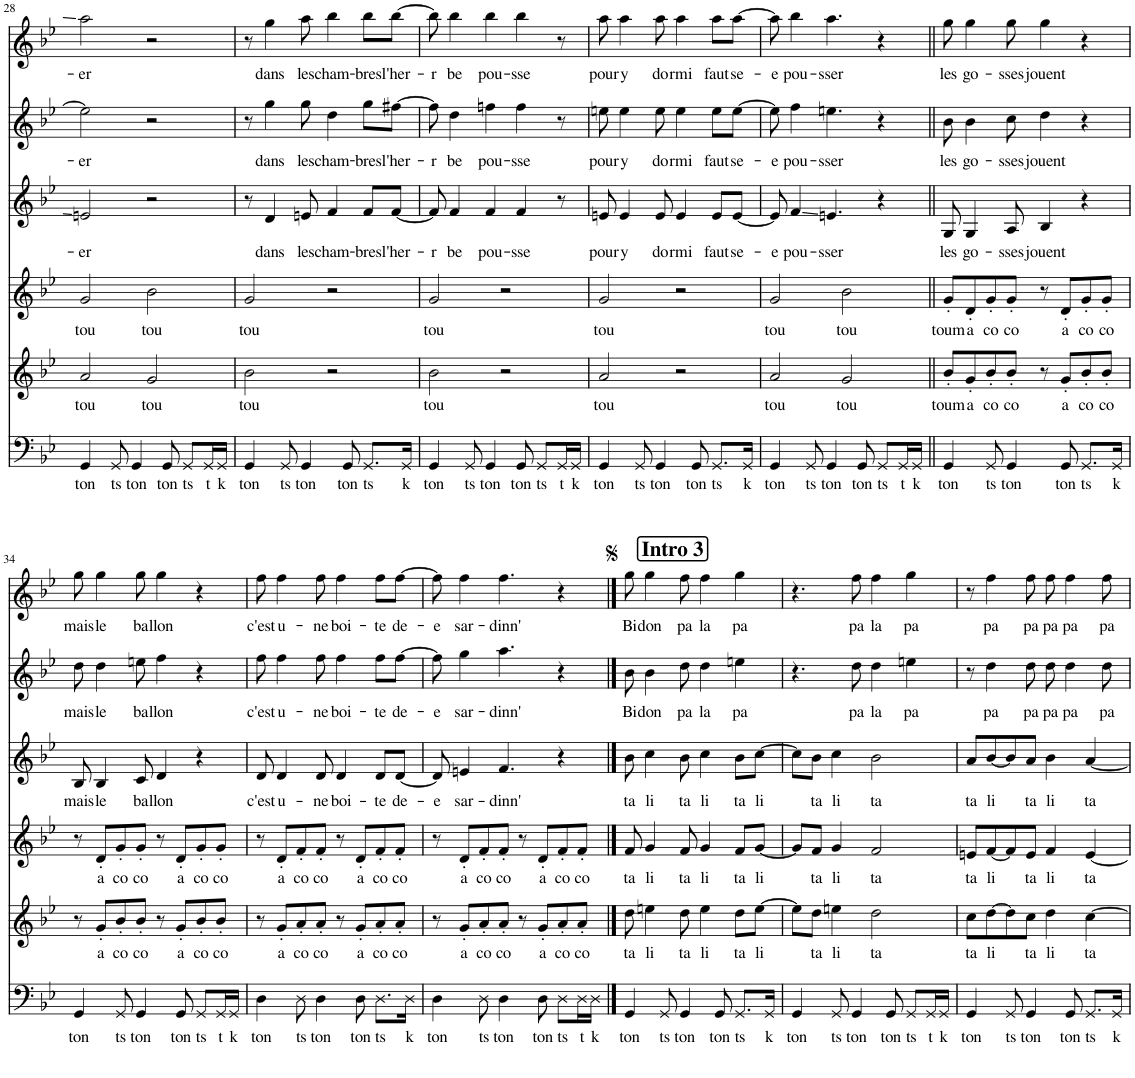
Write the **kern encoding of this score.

**kern	**text	**kern	**text	**kern	**text	**kern	**text	**kern	**text	**kern	**text
*part6	*part6	*part5	*part5	*part4	*part4	*part3	*part3	*part2	*part2	*part1	*part1
*staff6	*staff6	*staff5	*staff5	*staff4	*staff4	*staff3	*staff3	*staff2	*staff2	*staff1	*staff1
*I"Bass	*	*I"Voice	*	*I"Voice	*	*I"Voice	*	*I"Voice	*	*I"Voice	*
!!LO:PB:g=z
*clefF4	*	*clefG2	*	*clefG2	*	*clefG2	*	*clefG2	*	*clefG2	*
*	*	*	*	*Trd1c2	*	*Trd1c2	*	*	*	*	*
*k[b-e-]	*	*k[b-e-]	*	*k[b-e-]	*	*k[b-e-]	*	*k[b-e-]	*	*k[b-e-]	*
*M4/4	*	*M4/4	*	*M4/4	*	*M4/4	*	*M4/4	*	*M4/4	*
=28	=28	=28	=28	=28	=28	=28	=28	=28	=28	=28	=28
!	!LO:LY:b	!	!LO:LY:b	!	!LO:LY:b	!	!LO:LY:b	!	!LO:LY:b	!	!LO:LY:b
4GG/	ton	2a/	tou	2g/	tou	2en/	-er	2ee\]	-er	2aa\	-er
!	!LO:LY:b	!	!	!	!	!	!	!	!	!	!
8GG/	ts	.	.	.	.	.	.	.	.	.	.
!	!LO:LY:b	!	!	!	!	!	!	!	!	!	!
4GG/	ton	.	.	.	.	.	.	.	.	.	.
!	!	!	!LO:LY:b	!	!LO:LY:b	!	!	!	!	!	!
.	.	2g/	tou	2b-\	tou	2r	.	2r	.	2r	.
!	!LO:LY:b	!	!	!	!	!	!	!	!	!	!
8GG/	ton	.	.	.	.	.	.	.	.	.	.
!	!LO:LY:b	!	!	!	!	!	!	!	!	!	!
8GG/L	ts	.	.	.	.	.	.	.	.	.	.
!	!LO:LY:b	!	!	!	!	!	!	!	!	!	!
16GG/L	t	.	.	.	.	.	.	.	.	.	.
!	!LO:LY:b	!	!	!	!	!	!	!	!	!	!
16GG/JJ	k	.	.	.	.	.	.	.	.	.	.
=29	=29	=29	=29	=29	=29	=29	=29	=29	=29	=29	=29
!	!LO:LY:b	!	!LO:LY:b	!	!LO:LY:b	!	!	!	!	!	!
4GG/	ton	2b-\	tou	2g/	tou	8r	.	8r	.	8r	.
!	!	!	!	!	!	!	!LO:LY:b	!	!LO:LY:b	!	!LO:LY:b
.	.	.	.	.	.	4d/	dans	4gg\	dans	4gg\	dans
!	!LO:LY:b	!	!	!	!	!	!	!	!	!	!
8GG/	ts	.	.	.	.	.	.	.	.	.	.
!	!LO:LY:b	!	!	!	!	!	!LO:LY:b	!	!LO:LY:b	!	!LO:LY:b
4GG/	ton	.	.	.	.	8en/	les	8gg\	les	8aa\	les
!	!	!	!	!	!	!	!LO:LY:b	!	!LO:LY:b	!	!LO:LY:b
.	.	2r	.	2r	.	4f/	cham-	4dd\	cham-	4bb-\	cham-
!	!LO:LY:b	!	!	!	!	!	!	!	!	!	!
8GG/	ton	.	.	.	.	.	.	.	.	.	.
!	!LO:LY:b	!	!	!	!	!	!LO:LY:b	!	!LO:LY:b	!	!LO:LY:b
8.GG/L	ts	.	.	.	.	8f/L	-bres	8gg\L	-bres	8bb-\L	-bres
!	!	!	!	!	!	!	!LO:LY:b	!	!LO:LY:b	!	!LO:LY:b
.	.	.	.	.	.	[8f/J	l'her-	[8ff#X\J	l'her-	[8bb-\J	l'her-
!	!LO:LY:b	!	!	!	!	!	!	!	!	!	!
16GG/Jk	k	.	.	.	.	.	.	.	.	.	.
=30	=30	=30	=30	=30	=30	=30	=30	=30	=30	=30	=30
!	!LO:LY:b	!	!LO:LY:b	!	!LO:LY:b	!	!LO:LY:b	!	!LO:LY:b	!	!LO:LY:b
4GG/	ton	2b-\	tou	2g/	tou	8f/]	-r	8ff#\]	-r	8bb-\]	-r
!	!	!	!	!	!	!	!LO:LY:b	!	!LO:LY:b	!	!LO:LY:b
.	.	.	.	.	.	4f/	be	4dd\	be	4bb-\	be
!	!LO:LY:b	!	!	!	!	!	!	!	!	!	!
8GG/	ts	.	.	.	.	.	.	.	.	.	.
!	!LO:LY:b	!	!	!	!	!	!LO:LY:b	!	!LO:LY:b	!	!LO:LY:b
4GG/	ton	.	.	.	.	4f/	pou-	4ffn\	pou-	4bb-\	pou-
.	.	2r	.	2r	.	.	.	.	.	.	.
!	!LO:LY:b	!	!	!	!	!	!LO:LY:b	!	!LO:LY:b	!	!LO:LY:b
8GG/	ton	.	.	.	.	4f/	-sse	4ff\	-sse	4bb-\	-sse
!	!LO:LY:b	!	!	!	!	!	!	!	!	!	!
8GG/L	ts	.	.	.	.	.	.	.	.	.	.
!	!LO:LY:b	!	!	!	!	!	!	!	!	!	!
16GG/L	t	.	.	.	.	8r	.	8r	.	8r	.
!	!LO:LY:b	!	!	!	!	!	!	!	!	!	!
16GG/JJ	k	.	.	.	.	.	.	.	.	.	.
=31	=31	=31	=31	=31	=31	=31	=31	=31	=31	=31	=31
!	!LO:LY:b	!	!LO:LY:b	!	!LO:LY:b	!	!LO:LY:b	!	!LO:LY:b	!	!LO:LY:b
4GG/	ton	2a/	tou	2g/	tou	8en/	pour	8een\	pour	8aa\	pour
!	!	!	!	!	!	!	!LO:LY:b	!	!LO:LY:b	!	!LO:LY:b
.	.	.	.	.	.	4e/	y	4ee\	y	4aa\	y
!	!LO:LY:b	!	!	!	!	!	!	!	!	!	!
8GG/	ts	.	.	.	.	.	.	.	.	.	.
!	!LO:LY:b	!	!	!	!	!	!LO:LY:b	!	!LO:LY:b	!	!LO:LY:b
4GG/	ton	.	.	.	.	8e/	do-	8ee\	do-	8aa\	do-
!	!	!	!	!	!	!	!LO:LY:b	!	!LO:LY:b	!	!LO:LY:b
.	.	2r	.	2r	.	4e/	-rmi	4ee\	-rmi	4aa\	-rmi
!	!LO:LY:b	!	!	!	!	!	!	!	!	!	!
8GG/	ton	.	.	.	.	.	.	.	.	.	.
!	!LO:LY:b	!	!	!	!	!	!LO:LY:b	!	!LO:LY:b	!	!LO:LY:b
8.GG/L	ts	.	.	.	.	8e/L	faut	8ee\L	faut	8aa\L	faut
!	!	!	!	!	!	!	!LO:LY:b	!	!LO:LY:b	!	!LO:LY:b
.	.	.	.	.	.	[8e/J	se-	[8ee\J	se-	[8aa\J	se-
!	!LO:LY:b	!	!	!	!	!	!	!	!	!	!
16GG/Jk	k	.	.	.	.	.	.	.	.	.	.
=32	=32	=32	=32	=32	=32	=32	=32	=32	=32	=32	=32
!	!LO:LY:b	!	!LO:LY:b	!	!LO:LY:b	!	!LO:LY:b	!	!LO:LY:b	!	!LO:LY:b
4GG/	ton	2a/	tou	2g/	tou	8e/]	-e	8ee\]	-e	8aa\]	-e
!	!	!	!	!	!	!	!LO:LY:b	!	!LO:LY:b	!	!LO:LY:b
.	.	.	.	.	.	4f/	pou-	4ff\	pou-	4bb-\	pou-
!	!LO:LY:b	!	!	!	!	!	!	!	!	!	!
8GG/	ts	.	.	.	.	.	.	.	.	.	.
!	!LO:LY:b	!	!	!	!	!	!LO:LY:b	!	!LO:LY:b	!	!LO:LY:b
4GG/	ton	.	.	.	.	4.en/	-sser	4.een\	-sser	4.aa\	-sser
!	!	!	!LO:LY:b	!	!LO:LY:b	!	!	!	!	!	!
.	.	2g/	tou	2b-\	tou	.	.	.	.	.	.
!	!LO:LY:b	!	!	!	!	!	!	!	!	!	!
8GG/	ton	.	.	.	.	.	.	.	.	.	.
!	!LO:LY:b	!	!	!	!	!	!	!	!	!	!
8GG/L	ts	.	.	.	.	4r	.	4r	.	4r	.
!	!LO:LY:b	!	!	!	!	!	!	!	!	!	!
16GG/L	t	.	.	.	.	.	.	.	.	.	.
!	!LO:LY:b	!	!	!	!	!	!	!	!	!	!
16GG/JJ	k	.	.	.	.	.	.	.	.	.	.
=33||	=33||	=33||	=33||	=33||	=33||	=33||	=33||	=33||	=33||	=33||	=33||
!	!LO:LY:b	!	!LO:LY:b	!	!LO:LY:b	!	!LO:LY:b	!	!LO:LY:b	!	!LO:LY:b
4GG/	ton	8b-'/L	toum	8g'/L	toum	8G/	les	8b-\	les	8gg\	les
!	!	!	!LO:LY:b	!	!LO:LY:b	!	!LO:LY:b	!	!LO:LY:b	!	!LO:LY:b
.	.	8g'/	a	8d'/	a	4G/	go-	4b-\	go-	4gg\	go-
!	!LO:LY:b	!	!LO:LY:b	!	!LO:LY:b	!	!	!	!	!	!
8GG/	ts	8b-'/	co	8g'/	co	.	.	.	.	.	.
!	!LO:LY:b	!	!LO:LY:b	!	!LO:LY:b	!	!LO:LY:b	!	!LO:LY:b	!	!LO:LY:b
4GG/	ton	8b-'/J	co	8g'/J	co	8A/	-sses	8cc\	-sses	8gg\	-sses
!	!	!	!	!	!	!	!LO:LY:b	!	!LO:LY:b	!	!LO:LY:b
.	.	8r	.	8r	.	4B-/	jouent	4dd\	jouent	4gg\	jouent
!	!LO:LY:b	!	!LO:LY:b	!	!LO:LY:b	!	!	!	!	!	!
8GG/	ton	8g'/L	a	8d'/L	a	.	.	.	.	.	.
!	!LO:LY:b	!	!LO:LY:b	!	!LO:LY:b	!	!	!	!	!	!
8.GG/L	ts	8b-'/	co	8g'/	co	4r	.	4r	.	4r	.
!	!	!	!LO:LY:b	!	!LO:LY:b	!	!	!	!	!	!
.	.	8b-'/J	co	8g'/J	co	.	.	.	.	.	.
!	!LO:LY:b	!	!	!	!	!	!	!	!	!	!
16GG/Jk	k	.	.	.	.	.	.	.	.	.	.
!!LO:LB:g=z
=34	=34	=34	=34	=34	=34	=34	=34	=34	=34	=34	=34
!	!LO:LY:b	!	!	!	!	!	!LO:LY:b	!	!LO:LY:b	!	!LO:LY:b
4GG/	ton	8r	.	8r	.	8B-/	mais	8dd\	mais	8gg\	mais
!	!	!	!LO:LY:b	!	!LO:LY:b	!	!LO:LY:b	!	!LO:LY:b	!	!LO:LY:b
.	.	8g'/L	a	8d'/L	a	4B-/	le	4dd\	le	4gg\	le
!	!LO:LY:b	!	!LO:LY:b	!	!LO:LY:b	!	!	!	!	!	!
8GG/	ts	8b-'/	co	8g'/	co	.	.	.	.	.	.
!	!LO:LY:b	!	!LO:LY:b	!	!LO:LY:b	!	!LO:LY:b	!	!LO:LY:b	!	!LO:LY:b
4GG/	ton	8b-'/J	co	8g'/J	co	8c/	ba-	8een\	ba-	8gg\	ba-
!	!	!	!	!	!	!	!LO:LY:b	!	!LO:LY:b	!	!LO:LY:b
.	.	8r	.	8r	.	4d/	-llon	4ff\	-llon	4gg\	-llon
!	!LO:LY:b	!	!LO:LY:b	!	!LO:LY:b	!	!	!	!	!	!
8GG/	ton	8g'/L	a	8d'/L	a	.	.	.	.	.	.
!	!LO:LY:b	!	!LO:LY:b	!	!LO:LY:b	!	!	!	!	!	!
8GG/L	ts	8b-'/	co	8g'/	co	4r	.	4r	.	4r	.
!	!LO:LY:b	!	!LO:LY:b	!	!LO:LY:b	!	!	!	!	!	!
16GG/L	t	8b-'/J	co	8g'/J	co	.	.	.	.	.	.
!	!LO:LY:b	!	!	!	!	!	!	!	!	!	!
16GG/JJ	k	.	.	.	.	.	.	.	.	.	.
=35	=35	=35	=35	=35	=35	=35	=35	=35	=35	=35	=35
!	!LO:LY:b	!	!	!	!	!	!LO:LY:b	!	!LO:LY:b	!	!LO:LY:b
4D\	ton	8r	.	8r	.	8d/	c'est	8ff\	c'est	8ff\	c'est
!	!	!	!LO:LY:b	!	!LO:LY:b	!	!LO:LY:b	!	!LO:LY:b	!	!LO:LY:b
.	.	8g'/L	a	8d'/L	a	4d/	u-	4ff\	u-	4ff\	u-
!	!LO:LY:b	!	!LO:LY:b	!	!LO:LY:b	!	!	!	!	!	!
8D\	ts	8a'/	co	8f'/	co	.	.	.	.	.	.
!	!LO:LY:b	!	!LO:LY:b	!	!LO:LY:b	!	!LO:LY:b	!	!LO:LY:b	!	!LO:LY:b
4D\	ton	8a'/J	co	8f'/J	co	8d/	-ne	8ff\	-ne	8ff\	-ne
!	!	!	!	!	!	!	!LO:LY:b	!	!LO:LY:b	!	!LO:LY:b
.	.	8r	.	8r	.	4d/	boi-	4ff\	boi-	4ff\	boi-
!	!LO:LY:b	!	!LO:LY:b	!	!LO:LY:b	!	!	!	!	!	!
8D\	ton	8g'/L	a	8d'/L	a	.	.	.	.	.	.
!	!LO:LY:b	!	!LO:LY:b	!	!LO:LY:b	!	!LO:LY:b	!	!LO:LY:b	!	!LO:LY:b
8.D\L	ts	8a'/	co	8f'/	co	8d/L	-te	8ff\L	-te	8ff\L	-te
!	!	!	!LO:LY:b	!	!LO:LY:b	!	!LO:LY:b	!	!LO:LY:b	!	!LO:LY:b
.	.	8a'/J	co	8f'/J	co	[8d/J	de-	[8ff\J	de-	[8ff\J	de-
!	!LO:LY:b	!	!	!	!	!	!	!	!	!	!
16D\Jk	k	.	.	.	.	.	.	.	.	.	.
=36	=36	=36	=36	=36	=36	=36	=36	=36	=36	=36	=36
!	!LO:LY:b	!	!	!	!	!	!LO:LY:b	!	!LO:LY:b	!	!LO:LY:b
4D\	ton	8r	.	8r	.	8d/]	-e	8ff\]	-e	8ff\]	-e
!	!	!	!LO:LY:b	!	!LO:LY:b	!	!LO:LY:b	!	!LO:LY:b	!	!LO:LY:b
.	.	8g'/L	a	8d'/L	a	4en/	sar-	4gg\	sar-	4ff\	sar-
!	!LO:LY:b	!	!LO:LY:b	!	!LO:LY:b	!	!	!	!	!	!
8D\	ts	8a'/	co	8f'/	co	.	.	.	.	.	.
!	!LO:LY:b	!	!LO:LY:b	!	!LO:LY:b	!	!LO:LY:b	!	!LO:LY:b	!	!LO:LY:b
4D\	ton	8a'/J	co	8f'/J	co	4.f/	-dinn'	4.aa\	-dinn'	4.ff\	-dinn'
.	.	8r	.	8r	.	.	.	.	.	.	.
!	!LO:LY:b	!	!LO:LY:b	!	!LO:LY:b	!	!	!	!	!	!
8D\	ton	8g'/L	a	8d'/L	a	.	.	.	.	.	.
!	!LO:LY:b	!	!LO:LY:b	!	!LO:LY:b	!	!	!	!	!	!
8D\L	ts	8a'/	co	8f'/	co	4r	.	4r	.	4r	.
!	!LO:LY:b	!	!LO:LY:b	!	!LO:LY:b	!	!	!	!	!	!
16D\L	t	8a'/J	co	8f'/J	co	.	.	.	.	.	.
!	!LO:LY:b	!	!	!	!	!	!	!	!	!	!
16D\JJ	k	.	.	.	.	.	.	.	.	.	.
!!LO:REH:place=s1:a:B:cj:fs=14:t=Intro 3
==37	==37	==37	==37	==37	==37	==37	==37	==37	==37	==37	==37
!	!LO:LY:b	!	!LO:LY:b	!	!LO:LY:b	!	!LO:LY:b	!	!LO:LY:b	!	!LO:LY:b
4GG/	ton	8dd\	ta	8f/	ta	8b-\	ta	8b-\	Bi-	8gg\	Bi-
!	!	!	!LO:LY:b	!	!LO:LY:b	!	!LO:LY:b	!	!LO:LY:b	!	!LO:LY:b
.	.	4een\	li	4g/	li	4cc\	li	4b-\	-don	4gg\	-don
!	!LO:LY:b	!	!	!	!	!	!	!	!	!	!
8GG/	ts	.	.	.	.	.	.	.	.	.	.
!	!LO:LY:b	!	!LO:LY:b	!	!LO:LY:b	!	!LO:LY:b	!	!LO:LY:b	!	!LO:LY:b
4GG/	ton	8dd\	ta	8f/	ta	8b-\	ta	8dd\	pa	8ff\	pa
!	!	!	!LO:LY:b	!	!LO:LY:b	!	!LO:LY:b	!	!LO:LY:b	!	!LO:LY:b
.	.	4ee\	li	4g/	li	4cc\	li	4dd\	la	4ff\	la
!	!LO:LY:b	!	!	!	!	!	!	!	!	!	!
8GG/	ton	.	.	.	.	.	.	.	.	.	.
!	!LO:LY:b	!	!LO:LY:b	!	!LO:LY:b	!	!LO:LY:b	!	!LO:LY:b	!	!LO:LY:b
8.GG/L	ts	8dd\L	ta	8f/L	ta	8b-\L	ta	4een\	pa	4gg\	pa
!	!	!	!LO:LY:b	!	!LO:LY:b	!	!LO:LY:b	!	!	!	!
.	.	[8ee\J	li	[8g/J	li	[8cc\J	li	.	.	.	.
!	!LO:LY:b	!	!	!	!	!	!	!	!	!	!
16GG/Jk	k	.	.	.	.	.	.	.	.	.	.
=38	=38	=38	=38	=38	=38	=38	=38	=38	=38	=38	=38
!	!LO:LY:b	!	!	!	!	!	!	!	!	!	!
4GG/	ton	8ee\L]	.	8g/L]	.	8cc\L]	.	4.r	.	4.r	.
!	!	!	!LO:LY:b	!	!LO:LY:b	!	!LO:LY:b	!	!	!	!
.	.	8dd\J	ta	8f/J	ta	8b-\J	ta	.	.	.	.
!	!LO:LY:b	!	!LO:LY:b	!	!LO:LY:b	!	!LO:LY:b	!	!	!	!
8GG/	ts	4een\	li	4g/	li	4cc\	li	.	.	.	.
!	!LO:LY:b	!	!	!	!	!	!	!	!LO:LY:b	!	!LO:LY:b
4GG/	ton	.	.	.	.	.	.	8dd\	pa	8ff\	pa
!	!	!	!LO:LY:b	!	!LO:LY:b	!	!LO:LY:b	!	!LO:LY:b	!	!LO:LY:b
.	.	2dd\	ta	2f/	ta	2b-\	ta	4dd\	la	4ff\	la
!	!LO:LY:b	!	!	!	!	!	!	!	!	!	!
8GG/	ton	.	.	.	.	.	.	.	.	.	.
!	!LO:LY:b	!	!	!	!	!	!	!	!LO:LY:b	!	!LO:LY:b
8GG/L	ts	.	.	.	.	.	.	4een\	pa	4gg\	pa
!	!LO:LY:b	!	!	!	!	!	!	!	!	!	!
16GG/L	t	.	.	.	.	.	.	.	.	.	.
!	!LO:LY:b	!	!	!	!	!	!	!	!	!	!
16GG/JJ	k	.	.	.	.	.	.	.	.	.	.
=39	=39	=39	=39	=39	=39	=39	=39	=39	=39	=39	=39
!	!LO:LY:b	!	!LO:LY:b	!	!LO:LY:b	!	!LO:LY:b	!	!	!	!
4GG/	ton	8cc\L	ta	8en/L	ta	8a/L	ta	8r	.	8r	.
!	!	!	!LO:LY:b	!	!LO:LY:b	!	!LO:LY:b	!	!LO:LY:b	!	!LO:LY:b
.	.	[8dd\	li	[8f/	li	[8b-/	li	4dd\	pa	4ff\	pa
!	!LO:LY:b	!	!	!	!	!	!	!	!	!	!
8GG/	ts	8dd\]	.	8f/]	.	8b-/]	.	.	.	.	.
!	!LO:LY:b	!	!LO:LY:b	!	!LO:LY:b	!	!LO:LY:b	!	!LO:LY:b	!	!LO:LY:b
4GG/	ton	8cc\J	ta	8e/J	ta	8a/J	ta	8dd\	pa	8ff\	pa
!	!	!	!LO:LY:b	!	!LO:LY:b	!	!LO:LY:b	!	!LO:LY:b	!	!LO:LY:b
.	.	4dd\	li	4f/	li	4b-\	li	8dd\	pa	8ff\	pa
!	!LO:LY:b	!	!	!	!	!	!	!	!LO:LY:b	!	!LO:LY:b
8GG/	ton	.	.	.	.	.	.	4dd\	pa	4ff\	pa
!	!LO:LY:b	!	!LO:LY:b	!	!LO:LY:b	!	!LO:LY:b	!	!	!	!
8.GG/L	ts	[4cc\	ta	[4e/	ta	[4a/	ta	.	.	.	.
!	!	!	!	!	!	!	!	!	!LO:LY:b	!	!LO:LY:b
.	.	.	.	.	.	.	.	8dd\	pa	8ff\	pa
!	!LO:LY:b	!	!	!	!	!	!	!	!	!	!
16GG/Jk	k	.	.	.	.	.	.	.	.	.	.
=	=	=	=	=	=	=	=	=	=	=	=
*-	*-	*-	*-	*-	*-	*-	*-	*-	*-	*-	*-
